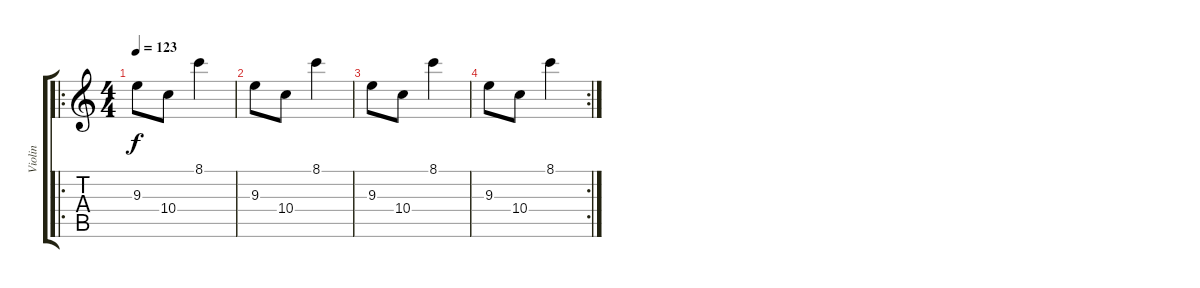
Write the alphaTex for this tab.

\track ("Violin" "Violin") {instrument churchorgan}
\staff {score tabs}
\tuning (E4 B3 G3 D3 A2 E2) {hide}
\ro
\ts (4 4)
\tempo 123
\clef g2
\ks c
9.3.8{ot 8vb dy f} 10.4.8{ot 8vb} 8.1.4{ot 8vb} |
9.3.8{ot 8vb} 10.4.8{ot 8vb} 8.1.4{ot 8vb} |
9.3.8{ot 8vb} 10.4.8{ot 8vb} 8.1.4{ot 8vb} |
\rc 2
9.3.8{ot 8vb} 10.4.8{ot 8vb} 8.1.4{ot 8vb}
